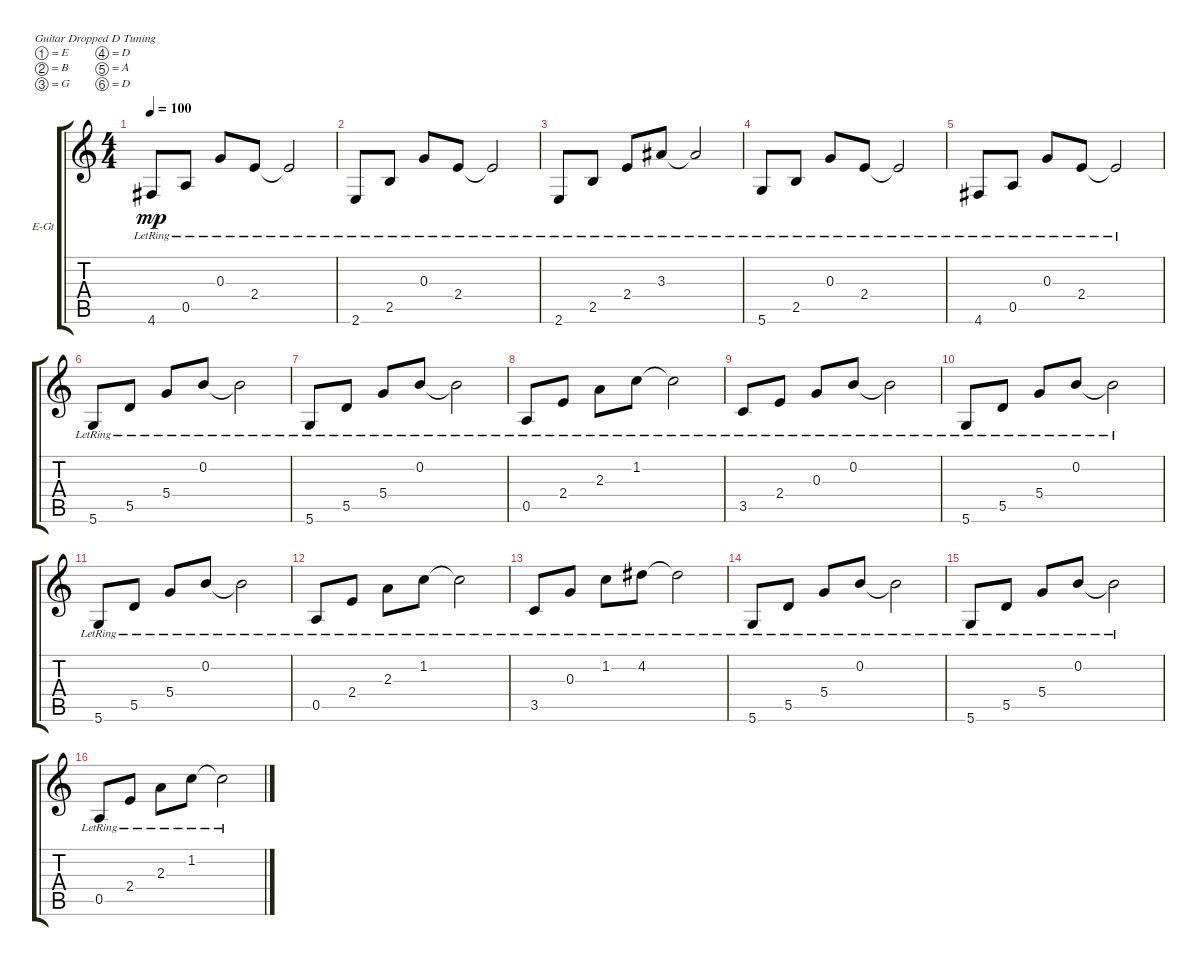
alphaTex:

\bracketExtendMode groupsimilarinstruments
\firstSystemTrackNameOrientation horizontal
\otherSystemsTrackNameOrientation horizontal
\track ("Overdriven-guitar (Richard)" "E-Gt") {instrument overdrivenguitar}
\staff {score tabs}
\tuning (E4 B3 G3 D3 A2 D2)
\ts (4 4)
\tempo 100
\clef g2
\ks c
4.6{lr}.8{dy mp} 0.5{lr}.8 0.3{lr}.8 2.4{lr}.8 2.4{lr t}.2 |
2.6{lr}.8 2.5{lr}.8 0.3{lr}.8 2.4{lr}.8 2.4{lr t}.2 |
2.6{lr}.8 2.5{lr}.8 2.4{lr}.8 3.3{lr}.8 3.3{lr t}.2 |
5.6{lr}.8 2.5{lr}.8 0.3{lr}.8 2.4{lr}.8 2.4{lr t}.2 |
4.6{lr}.8 0.5{lr}.8 0.3{lr}.8 2.4{lr}.8 2.4{lr t}.2 |
5.6{lr}.8 5.5{lr}.8 5.4{lr}.8 0.2{lr}.8 0.2{lr t}.2 |
5.6{lr}.8 5.5{lr}.8 5.4{lr}.8 0.2{lr}.8 0.2{lr t}.2 |
0.5{lr}.8 2.4{lr}.8 2.3{lr}.8 1.2{lr}.8 1.2{lr t}.2 |
3.5{lr}.8 2.4{lr}.8 0.3{lr}.8 0.2{lr}.8 0.2{lr t}.2 |
5.6{lr}.8 5.5{lr}.8 5.4{lr}.8 0.2{lr}.8 0.2{lr t}.2 |
5.6{lr}.8 5.5{lr}.8 5.4{lr}.8 0.2{lr}.8 0.2{lr t}.2 |
0.5{lr}.8 2.4{lr}.8 2.3{lr}.8 1.2{lr}.8 1.2{lr t}.2 |
3.5{lr}.8 0.3{lr}.8 1.2{lr}.8 4.2{lr}.8 4.2{lr t}.2 |
5.6{lr}.8 5.5{lr}.8 5.4{lr}.8 0.2{lr}.8 0.2{lr t}.2 |
5.6{lr}.8 5.5{lr}.8 5.4{lr}.8 0.2{lr}.8 0.2{lr t}.2 |
0.5{lr}.8 2.4{lr}.8 2.3{lr}.8 1.2{lr}.8 1.2{lr t}.2
